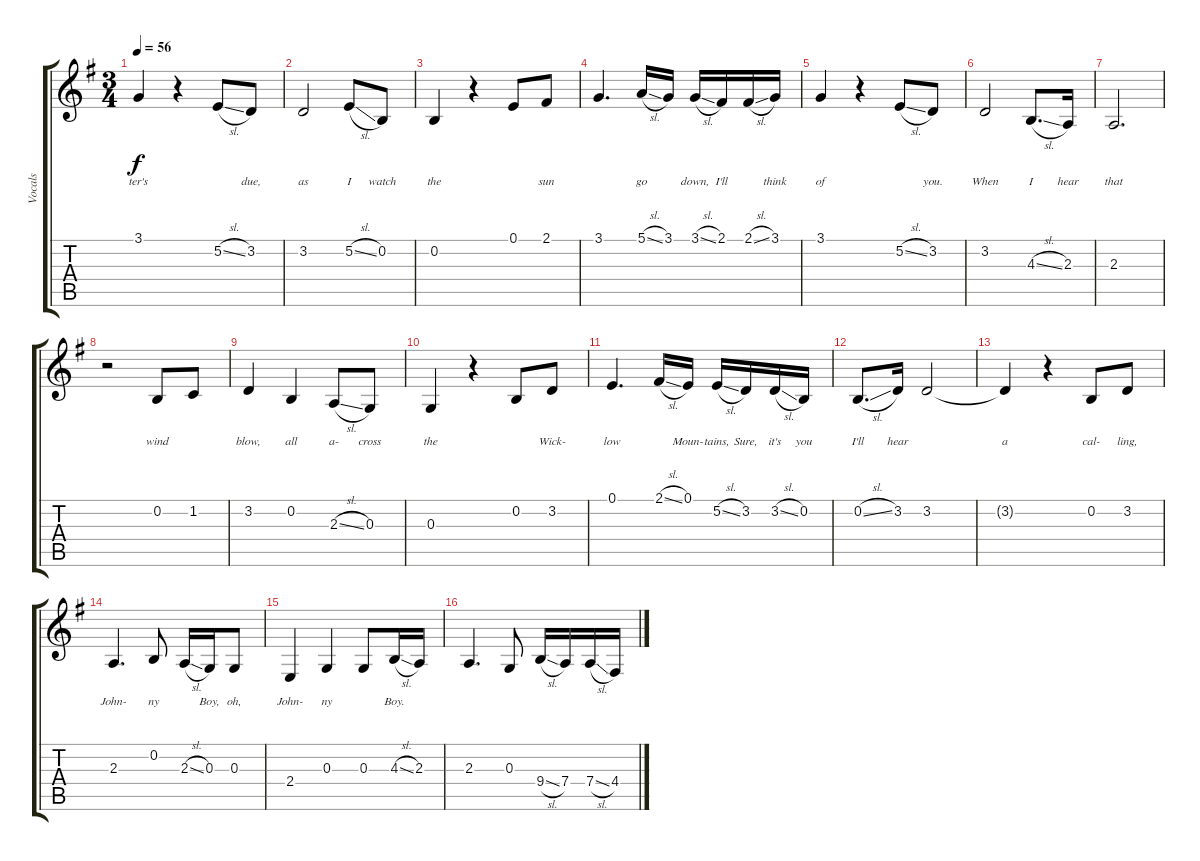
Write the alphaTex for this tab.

\track ("Vocals" "Vocals") {instrument flute}
\staff {score tabs}
\tuning (E4 B3 G3 D3 A2 E2) {hide}
\ts (3 4)
\tempo 56
\clef g2
\ks g
3.1.4{lyrics (0 "ter's") lyrics (1 "") lyrics (2 "") lyrics (3 "") lyrics (4 "") dy f} r.4 5.2{sl}.8{lyrics (0 "") lyrics (1 "") lyrics (2 "") lyrics (3 "") lyrics (4 "")} 3.2.8{lyrics (0 "due,") lyrics (1 "") lyrics (2 "") lyrics (3 "") lyrics (4 "")} |
3.2.2{lyrics (0 "as") lyrics (1 "") lyrics (2 "") lyrics (3 "") lyrics (4 "")} 5.2{sl}.8{lyrics (0 "I") lyrics (1 "") lyrics (2 "") lyrics (3 "") lyrics (4 "")} 0.2.8{lyrics (0 "watch") lyrics (1 "") lyrics (2 "") lyrics (3 "") lyrics (4 "")} |
0.2.4{lyrics (0 "the") lyrics (1 "") lyrics (2 "") lyrics (3 "") lyrics (4 "")} r.4 0.1.8{lyrics (0 "") lyrics (1 "") lyrics (2 "") lyrics (3 "") lyrics (4 "")} 2.1.8{lyrics (0 "sun") lyrics (1 "") lyrics (2 "") lyrics (3 "") lyrics (4 "")} |
3.1.4{d lyrics (0 "") lyrics (1 "") lyrics (2 "") lyrics (3 "") lyrics (4 "")} 5.1{sl}.16{lyrics (0 "go") lyrics (1 "") lyrics (2 "") lyrics (3 "") lyrics (4 "")} 3.1.16{lyrics (0 "") lyrics (1 "") lyrics (2 "") lyrics (3 "") lyrics (4 "")} 3.1{sl}.16{lyrics (0 "down,") lyrics (1 "") lyrics (2 "") lyrics (3 "") lyrics (4 "")} 2.1.16{lyrics (0 "I'll") lyrics (1 "") lyrics (2 "") lyrics (3 "") lyrics (4 "")} 2.1{sl}.16{lyrics (0 "") lyrics (1 "") lyrics (2 "") lyrics (3 "") lyrics (4 "")} 3.1.16{lyrics (0 "think") lyrics (1 "") lyrics (2 "") lyrics (3 "") lyrics (4 "")} |
3.1.4{lyrics (0 "of") lyrics (1 "") lyrics (2 "") lyrics (3 "") lyrics (4 "")} r.4 5.2{sl}.8{lyrics (0 "") lyrics (1 "") lyrics (2 "") lyrics (3 "") lyrics (4 "")} 3.2.8{lyrics (0 "you.") lyrics (1 "") lyrics (2 "") lyrics (3 "") lyrics (4 "")} |
3.2.2{lyrics (0 "When") lyrics (1 "") lyrics (2 "") lyrics (3 "") lyrics (4 "")} 4.3{sl}.8{d lyrics (0 "I") lyrics (1 "") lyrics (2 "") lyrics (3 "") lyrics (4 "")} 2.3.16{lyrics (0 "hear") lyrics (1 "") lyrics (2 "") lyrics (3 "") lyrics (4 "")} |
2.3.2{d lyrics (0 "that") lyrics (1 "") lyrics (2 "") lyrics (3 "") lyrics (4 "")} |
r.2 0.2.8{lyrics (0 "wind") lyrics (1 "") lyrics (2 "") lyrics (3 "") lyrics (4 "")} 1.2.8{lyrics (0 "") lyrics (1 "") lyrics (2 "") lyrics (3 "") lyrics (4 "")} |
3.2.4{lyrics (0 "blow,") lyrics (1 "") lyrics (2 "") lyrics (3 "") lyrics (4 "")} 0.2.4{lyrics (0 "all") lyrics (1 "") lyrics (2 "") lyrics (3 "") lyrics (4 "")} 2.3{sl}.8{lyrics (0 "a-") lyrics (1 "") lyrics (2 "") lyrics (3 "") lyrics (4 "")} 0.3.8{lyrics (0 "cross") lyrics (1 "") lyrics (2 "") lyrics (3 "") lyrics (4 "")} |
0.3.4{lyrics (0 "the") lyrics (1 "") lyrics (2 "") lyrics (3 "") lyrics (4 "")} r.4 0.2.8{lyrics (0 "") lyrics (1 "") lyrics (2 "") lyrics (3 "") lyrics (4 "")} 3.2.8{lyrics (0 "Wick-") lyrics (1 "") lyrics (2 "") lyrics (3 "") lyrics (4 "")} |
0.1.4{d lyrics (0 "low") lyrics (1 "") lyrics (2 "") lyrics (3 "") lyrics (4 "")} 2.1{sl}.16{lyrics (0 "") lyrics (1 "") lyrics (2 "") lyrics (3 "") lyrics (4 "")} 0.1.16{lyrics (0 "Moun-") lyrics (1 "") lyrics (2 "") lyrics (3 "") lyrics (4 "")} 5.2{sl}.16{lyrics (0 "tains,") lyrics (1 "") lyrics (2 "") lyrics (3 "") lyrics (4 "")} 3.2.16{lyrics (0 "Sure,") lyrics (1 "") lyrics (2 "") lyrics (3 "") lyrics (4 "")} 3.2{sl}.16{lyrics (0 "it's") lyrics (1 "") lyrics (2 "") lyrics (3 "") lyrics (4 "")} 0.2.16{lyrics (0 "you") lyrics (1 "") lyrics (2 "") lyrics (3 "") lyrics (4 "")} |
0.2{sl}.8{d lyrics (0 "I'll") lyrics (1 "") lyrics (2 "") lyrics (3 "") lyrics (4 "")} 3.2.16{lyrics (0 "hear") lyrics (1 "") lyrics (2 "") lyrics (3 "") lyrics (4 "")} 3.2.2{lyrics (0 "") lyrics (1 "") lyrics (2 "") lyrics (3 "") lyrics (4 "")} |
3.2{t}.4{lyrics (0 "a") lyrics (1 "") lyrics (2 "") lyrics (3 "") lyrics (4 "")} r.4 0.2.8{lyrics (0 "cal-") lyrics (1 "") lyrics (2 "") lyrics (3 "") lyrics (4 "")} 3.2.8{lyrics (0 "ling,") lyrics (1 "") lyrics (2 "") lyrics (3 "") lyrics (4 "")} |
2.3.4{d lyrics (0 "John-") lyrics (1 "") lyrics (2 "") lyrics (3 "") lyrics (4 "")} 0.2.8{lyrics (0 "ny") lyrics (1 "") lyrics (2 "") lyrics (3 "") lyrics (4 "")} 2.3{sl}.16{lyrics (0 "") lyrics (1 "") lyrics (2 "") lyrics (3 "") lyrics (4 "")} 0.3.16{lyrics (0 "Boy,") lyrics (1 "") lyrics (2 "") lyrics (3 "") lyrics (4 "")} 0.3.8{lyrics (0 "oh,") lyrics (1 "") lyrics (2 "") lyrics (3 "") lyrics (4 "")} |
2.4.4{lyrics (0 "John-") lyrics (1 "") lyrics (2 "") lyrics (3 "") lyrics (4 "")} 0.3.4{lyrics (0 "ny") lyrics (1 "") lyrics (2 "") lyrics (3 "") lyrics (4 "")} 0.3.8{lyrics (0 "") lyrics (1 "") lyrics (2 "") lyrics (3 "") lyrics (4 "")} 4.3{sl}.16{lyrics (0 "Boy.") lyrics (1 "") lyrics (2 "") lyrics (3 "") lyrics (4 "")} 2.3.16 |
2.3.4{d} 0.3.8 9.4{sl}.16 7.4.16 7.4{sl}.16 4.4.16
